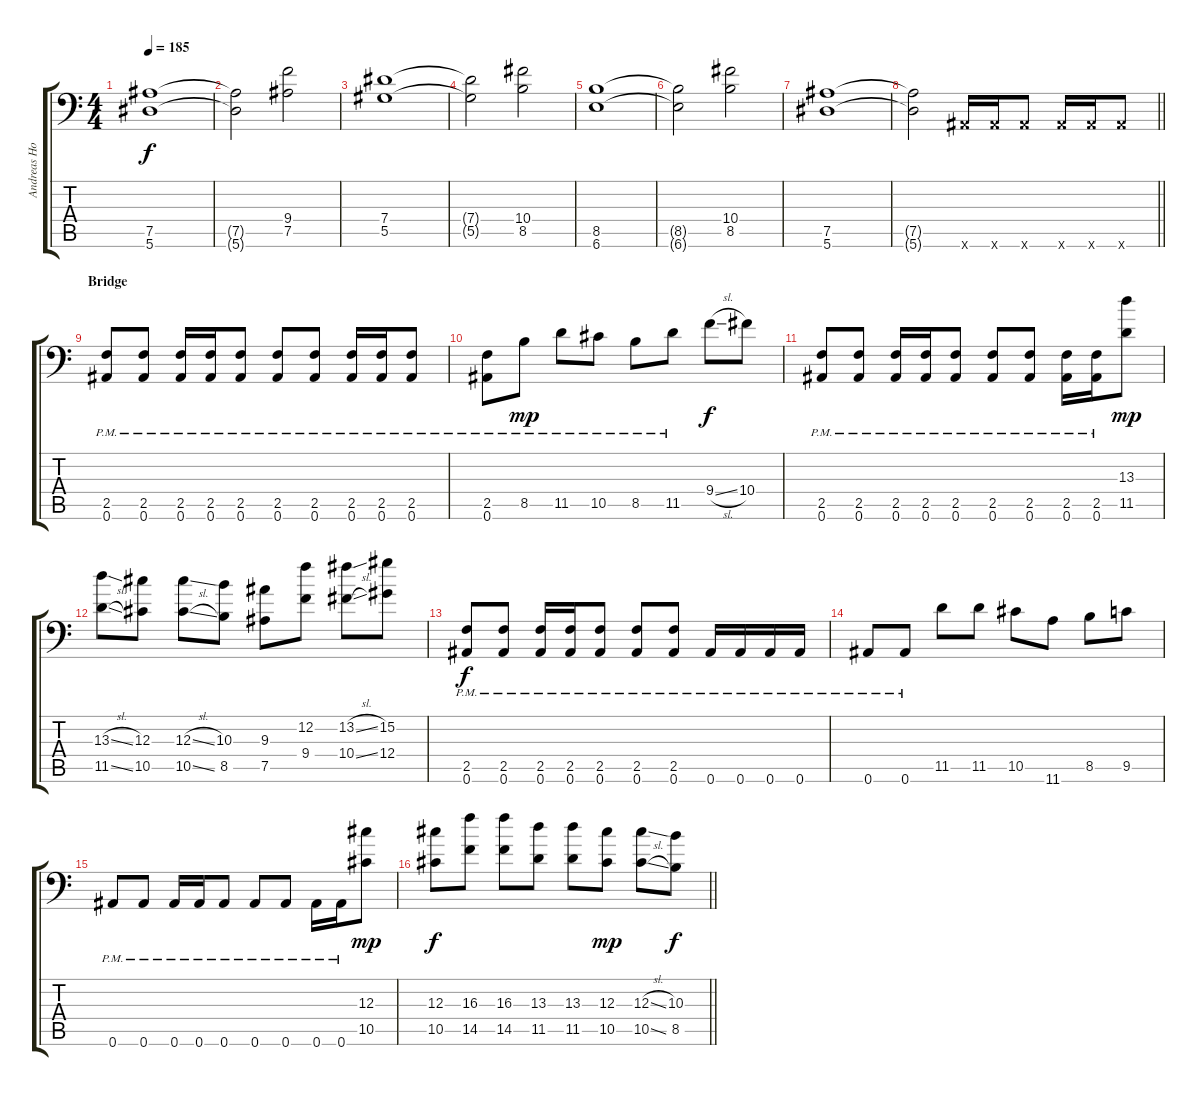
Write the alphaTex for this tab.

\track ("Andreas Holma" "Andreas Ho") {instrument overdrivenguitar}
\staff {score tabs}
\tuning (Bb3 F3 Db3 Ab2 Eb2 Bb1) {hide}
\ts (4 4)
\tempo 185
\clef f4
\ks c
(7.5 5.6).1{dy f} |
(7.5{t} 5.6{t}).2 (9.4 7.5).2 |
(7.4 5.5).1 |
(7.4{t} 5.5{t}).2 (10.4 8.5).2 |
(8.5 6.6).1 |
(8.5{t} 6.6{t}).2 (10.4 8.5).2 |
(7.5 5.6).1 |
\barLineRight lightlight
(7.5{t} 5.6{t}).2 0.6{x}.16 0.6{x}.16 0.6{x}.8 0.6{x}.16 0.6{x}.16 0.6{x}.8 |
\section ("" "Bridge")
(2.5{pm} 0.6{pm}).8 (2.5{pm} 0.6{pm}).8 (2.5{pm} 0.6{pm}).16 (2.5{pm} 0.6{pm}).16 (2.5{pm} 0.6{pm}).8 (2.5{pm} 0.6{pm}).8 (2.5{pm} 0.6{pm}).8 (2.5{pm} 0.6{pm}).16 (2.5{pm} 0.6{pm}).16 (2.5{pm} 0.6{pm}).8 |
(2.5{pm} 0.6{pm}).8 8.5{pm}.8{dy mp} 11.5{pm}.8 10.5{pm}.8 8.5{pm}.8 11.5{pm}.8 9.4{sl}.8{dy f} 10.4.8 |
(2.5{pm} 0.6{pm}).8 (2.5{pm} 0.6{pm}).8 (2.5{pm} 0.6{pm}).16 (2.5{pm} 0.6{pm}).16 (2.5{pm} 0.6{pm}).8 (2.5{pm} 0.6{pm}).8 (2.5{pm} 0.6{pm}).8 (2.5{pm} 0.6{pm}).16 (2.5{pm} 0.6{pm}).16 (13.3 11.5).8{dy mp} |
(13.3{sl} 11.5{sl}).8 (12.3 10.5).8 (12.3{sl} 10.5{sl}).8 (10.3 8.5).8 (9.3 7.5).8 (12.2 9.4).8 (13.2{sl} 10.4{sl}).8 (15.2 12.4).8 |
(2.5{pm} 0.6{pm}).8{dy f} (2.5{pm} 0.6{pm}).8 (2.5{pm} 0.6{pm}).16 (2.5{pm} 0.6{pm}).16 (2.5{pm} 0.6{pm}).8 (2.5{pm} 0.6{pm}).8 (2.5{pm} 0.6{pm}).8 0.6{pm}.16 0.6{pm}.16 0.6{pm}.16 0.6{pm}.16 |
0.6{pm}.8 0.6{pm}.8 11.5.8 11.5.8 10.5.8 11.6.8 8.5.8 9.5.8 |
0.6{pm}.8 0.6{pm}.8 0.6{pm}.16 0.6{pm}.16 0.6{pm}.8 0.6{pm}.8 0.6{pm}.8 0.6{pm}.16 0.6{pm}.16 (12.3 10.5).8{dy mp} |
\barLineRight lightlight
(12.3 10.5).8{dy f} (16.3 14.5).8 (16.3 14.5).8 (13.3 11.5).8 (13.3 11.5).8 (12.3 10.5).8{dy mp} (12.3{sl} 10.5{sl}).8 (10.3 8.5).8{dy f}
